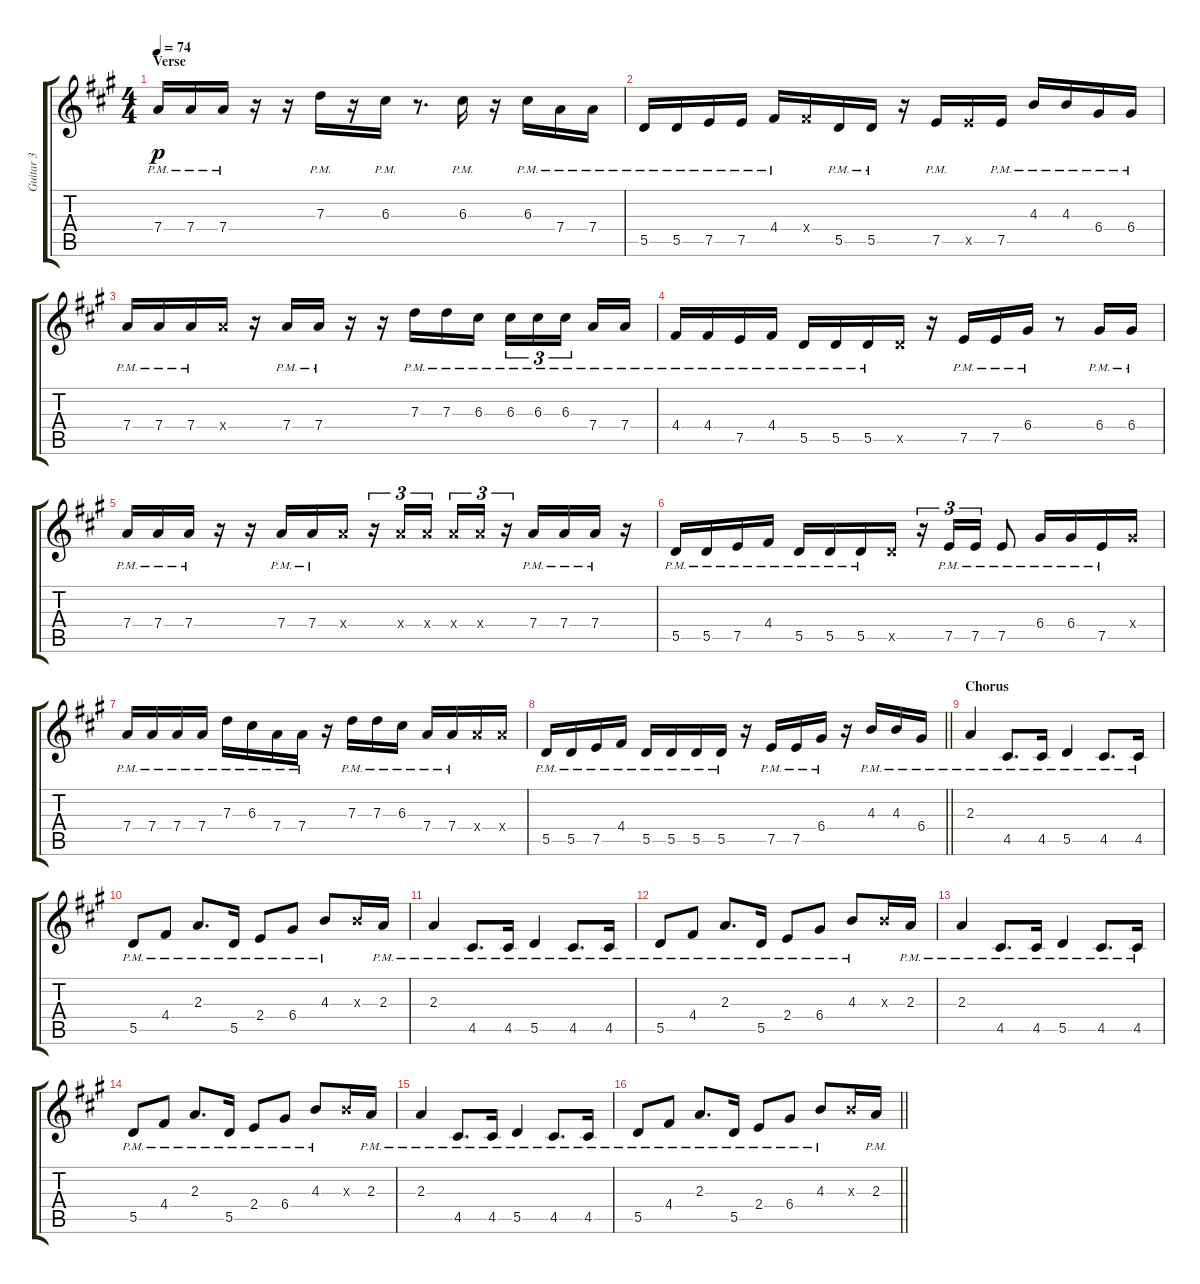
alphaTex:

\track ("Guitar 3" "Guitar 3") {instrument electricguitarclean}
\staff {score tabs}
\tuning (E4 B3 G3 D3 A2 E2) {hide}
\ts (4 4)
\section ("" "Verse")
\tempo 74
\clef g2
\ks a
7.4{pm}.16{dy p} 7.4{pm}.16 7.4{pm}.16 r.16 r.16 7.3{pm}.16 r.16 6.3{pm}.16 r.8{d} 6.3{pm}.16 r.16 6.3{pm}.16 7.4{pm}.16 7.4{pm}.16 |
5.5{pm}.16 5.5{pm}.16 7.5{pm}.16 7.5{pm}.16 4.4{pm}.16 4.4{x}.16 5.5{pm}.16 5.5{pm}.16 r.16 7.5{pm}.16 7.5{x}.16 7.5{pm}.16 4.3{pm}.16 4.3{pm}.16 6.4{pm}.16 6.4{pm}.16 |
7.4{pm}.16 7.4{pm}.16 7.4{pm}.16 7.4{x}.16 r.16 7.4{pm}.16 7.4{pm}.16 r.16 r.16 7.3{pm}.16 7.3{pm}.16 6.3{pm}.16 6.3{pm}.16{tu (3 2)} 6.3{pm}.16{tu (3 2)} 6.3{pm}.16{tu (3 2) beam splitsecondary} 7.4{pm}.16 7.4{pm}.16 |
4.4{pm}.16 4.4{pm}.16 7.5{pm}.16 4.4{pm}.16 5.5{pm}.16 5.5{pm}.16 5.5{pm}.16 5.5{x}.16 r.16 7.5{pm}.16 7.5{pm}.16 6.4{pm}.16 r.8 6.4{pm}.16 6.4{pm}.16 |
7.4{pm}.16 7.4{pm}.16 7.4{pm}.16 r.16 r.16 7.4{pm}.16 7.4{pm}.16 7.4{x}.16 r.16{tu (3 2)} 7.4{x}.16{tu (3 2)} 7.4{x}.16{tu (3 2) beam splitsecondary} 7.4{x}.16{tu (3 2)} 7.4{x}.16{tu (3 2)} r.16{tu (3 2)} 7.4{pm}.16 7.4{pm}.16 7.4{pm}.16 r.16 |
5.5{pm}.16 5.5{pm}.16 7.5{pm}.16 4.4{pm}.16 5.5{pm}.16 5.5{pm}.16 5.5{pm}.16 5.5{x}.16 r.16{tu (3 2)} 7.5{pm}.16{tu (3 2)} 7.5{pm}.16{tu (3 2)} 7.5{pm}.8 6.4{pm}.16 6.4{pm}.16 7.5{pm}.16 6.4{x}.16 |
7.4{pm}.16 7.4{pm}.16 7.4{pm}.16 7.4{pm}.16 7.3{pm}.16 6.3{pm}.16 7.4{pm}.16 7.4{pm}.16 r.16 7.3{pm}.16 7.3{pm}.16 6.3{pm}.16 7.4{pm}.16 7.4{pm}.16 7.4{x}.16 7.4{x}.16 |
\barLineRight lightlight
5.5{pm}.16 5.5{pm}.16 7.5{pm}.16 4.4{pm}.16 5.5{pm}.16 5.5{pm}.16 5.5{pm}.16 5.5{pm}.16 r.16 7.5{pm}.16 7.5{pm}.16 6.4{pm}.16 r.16 4.3{pm}.16 4.3{pm}.16 6.4{pm}.16 |
\section ("" "Chorus")
2.3{pm}.4 4.5{pm}.8{d} 4.5{pm}.16 5.5{pm}.4 4.5{pm}.8{d} 4.5{pm}.16 |
5.5{pm}.8 4.4{pm}.8 2.3{pm}.8{d} 5.5{pm}.16 2.4{pm}.8 6.4{pm}.8 4.3{pm}.8 4.3{x}.16 2.3{pm}.16 |
2.3{pm}.4 4.5{pm}.8{d} 4.5{pm}.16 5.5{pm}.4 4.5{pm}.8{d} 4.5{pm}.16 |
5.5{pm}.8 4.4{pm}.8 2.3{pm}.8{d} 5.5{pm}.16 2.4{pm}.8 6.4{pm}.8 4.3{pm}.8 4.3{x}.16 2.3{pm}.16 |
2.3{pm}.4 4.5{pm}.8{d} 4.5{pm}.16 5.5{pm}.4 4.5{pm}.8{d} 4.5{pm}.16 |
5.5{pm}.8 4.4{pm}.8 2.3{pm}.8{d} 5.5{pm}.16 2.4{pm}.8 6.4{pm}.8 4.3{pm}.8 4.3{x}.16 2.3{pm}.16 |
2.3{pm}.4 4.5{pm}.8{d} 4.5{pm}.16 5.5{pm}.4 4.5{pm}.8{d} 4.5{pm}.16 |
\barLineRight lightlight
5.5{pm}.8 4.4{pm}.8 2.3{pm}.8{d} 5.5{pm}.16 2.4{pm}.8 6.4{pm}.8 4.3{pm}.8 4.3{x}.16 2.3{pm}.16
